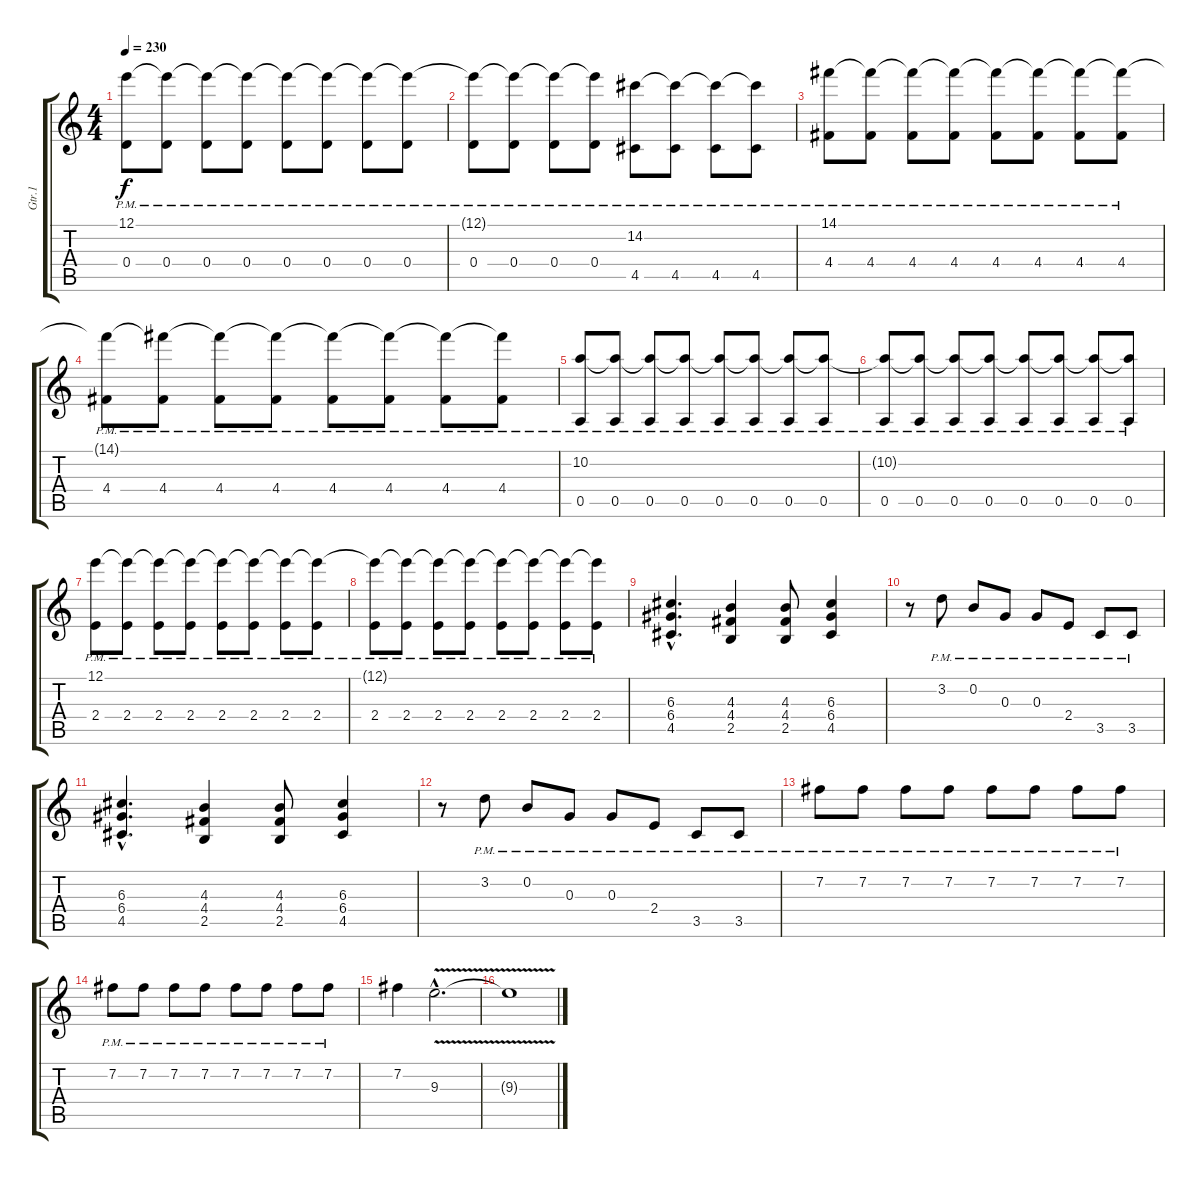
\track ("Gtr.1" "Gtr.1") {instrument overdrivenguitar}
\staff {score tabs}
\tuning (E4 B3 G3 D3 A2 E2) {hide}
\ts (4 4)
\tempo 230
\clef g2
\ks c
(12.1 0.4{pm}).8{dy f} (12.1{t} 0.4{pm}).8 (12.1{t} 0.4{pm}).8 (12.1{t} 0.4{pm}).8 (12.1{t} 0.4{pm}).8 (12.1{t} 0.4{pm}).8 (12.1{t} 0.4{pm}).8 (12.1{t} 0.4{pm}).8 |
(12.1{t} 0.4{pm}).8 (12.1{t} 0.4{pm}).8 (12.1{t} 0.4{pm}).8 (12.1{t} 0.4{pm}).8 (14.2 4.5{pm}).8 (14.2{t} 4.5{pm}).8 (14.2{t} 4.5{pm}).8 (14.2{t} 4.5{pm}).8 |
(14.1 4.4{pm}).8 (14.1{t} 4.4{pm}).8 (14.1{t} 4.4{pm}).8 (14.1{t} 4.4{pm}).8 (14.1{t} 4.4{pm}).8 (14.1{t} 4.4{pm}).8 (14.1{t} 4.4{pm}).8 (14.1{t} 4.4{pm}).8 |
(14.1{t} 4.4{pm}).8 (14.1{t} 4.4{pm}).8 (14.1{t} 4.4{pm}).8 (14.1{t} 4.4{pm}).8 (14.1{t} 4.4{pm}).8 (14.1{t} 4.4{pm}).8 (14.1{t} 4.4{pm}).8 (14.1{t} 4.4{pm}).8 |
(10.2 0.5{pm}).8 (10.2{t} 0.5{pm}).8 (10.2{t} 0.5{pm}).8 (10.2{t} 0.5{pm}).8 (10.2{t} 0.5{pm}).8 (10.2{t} 0.5{pm}).8 (10.2{t} 0.5{pm}).8 (10.2{t} 0.5{pm}).8 |
(10.2{t} 0.5{pm}).8 (10.2{t} 0.5{pm}).8 (10.2{t} 0.5{pm}).8 (10.2{t} 0.5{pm}).8 (10.2{t} 0.5{pm}).8 (10.2{t} 0.5{pm}).8 (10.2{t} 0.5{pm}).8 (10.2{t} 0.5{pm}).8 |
(12.1 2.4{pm}).8 (12.1{t} 2.4{pm}).8 (12.1{t} 2.4{pm}).8 (12.1{t} 2.4{pm}).8 (12.1{t} 2.4{pm}).8 (12.1{t} 2.4{pm}).8 (12.1{t} 2.4{pm}).8 (12.1{t} 2.4{pm}).8 |
(12.1{t} 2.4{pm}).8 (12.1{t} 2.4{pm}).8 (12.1{t} 2.4{pm}).8 (12.1{t} 2.4{pm}).8 (12.1{t} 2.4{pm}).8 (12.1{t} 2.4{pm}).8 (12.1{t} 2.4{pm}).8 (12.1{t} 2.4{pm}).8 |
(6.3{hac} 6.4{hac} 4.5{hac}).4{d} (4.3 4.4 2.5).4 (4.3 4.4 2.5).8 (6.3 6.4 4.5).4 |
r.8 3.2{pm}.8 0.2{pm}.8 0.3{pm}.8 0.3{pm}.8 2.4{pm}.8 3.5{pm}.8 3.5{pm}.8 |
(6.3{hac} 6.4{hac} 4.5{hac}).4{d} (4.3 4.4 2.5).4 (4.3 4.4 2.5).8 (6.3 6.4 4.5).4 |
r.8 3.2{pm}.8 0.2{pm}.8 0.3{pm}.8 0.3{pm}.8 2.4{pm}.8 3.5{pm}.8 3.5{pm}.8 |
7.2{pm}.8 7.2{pm}.8 7.2{pm}.8 7.2{pm}.8 7.2{pm}.8 7.2{pm}.8 7.2{pm}.8 7.2{pm}.8 |
7.2{pm}.8 7.2{pm}.8 7.2{pm}.8 7.2{pm}.8 7.2{pm}.8 7.2{pm}.8 7.2{pm}.8 7.2{pm}.8 |
7.2.4 9.3{v hac}.2{d} |
9.3{t}.1
